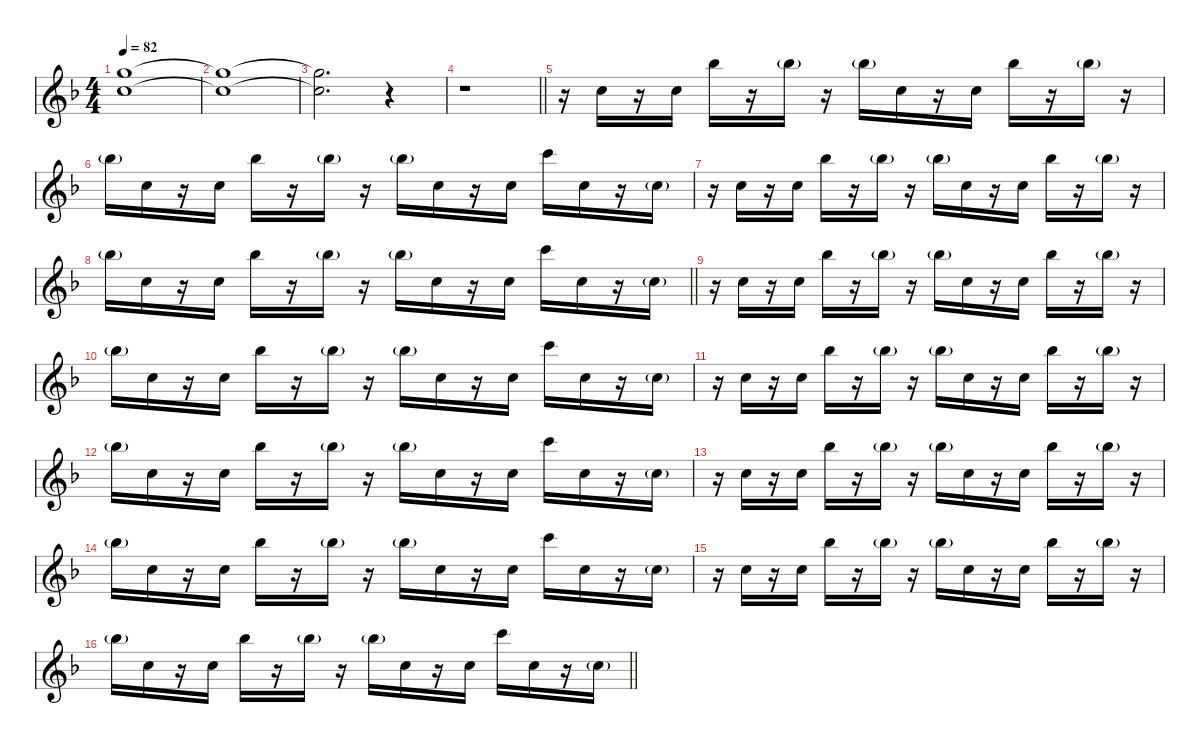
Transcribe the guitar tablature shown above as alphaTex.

\defaultSystemsLayout 4
\hideDynamics
\bracketExtendMode nobrackets
\singleTrackTrackNamePolicy hidden
\multiTrackTrackNamePolicy hidden
\firstSystemTrackNameMode fullname
\firstSystemTrackNameOrientation horizontal
\otherSystemsTrackNameOrientation horizontal
\track ("Synth 1" "vln.") {defaultSystemsLayout 4 instrument stringensemble1}
\staff {score}
\tuning (E4 B3 G3 D3 A2 E2)
\ts (4 4)
\beaming (8 2 2 2 2)
\tempo 82
\clef g2
\ks dminor
(15.1{acc forcenatural} 13.2{acc forcenatural}).1{dy f instrument stringensemble1 beam Down} |
(15.1{t acc forcenatural} 13.2{t acc forcenatural}).1{beam Down} |
(15.1{t acc forcenatural} 13.2{t acc forcenatural}).2{d beam Down} r.4{beam Down} |
\barLineRight lightlight
r.1{beam Down} |
r.16{instrument electricpiano1 beam Down} 8.1{acc forcenatural}.16{beam Down} r.16{beam Down} 8.1{acc forcenatural}.16{beam Down} 18.1{acc b}.16{beam Down} r.16{beam Down} 18.1{g acc b}.16{dy mf beam Down} r.16{beam Down} 18.1{g acc b}.16{beam Down} 8.1{acc forcenatural}.16{dy f beam Down} r.16{beam Down} 8.1{acc forcenatural}.16{beam Down} 18.1{acc b}.16{beam Down} r.16{beam Down} 18.1{g acc b}.16{dy mf beam Down} r.16{beam Down} |
18.1{g acc b}.16{beam Down} 8.1{acc forcenatural}.16{dy f beam Down} r.16{beam Down} 8.1{acc forcenatural}.16{beam Down} 18.1{acc b}.16{beam Down} r.16{beam Down} 18.1{g acc b}.16{dy mf beam Down} r.16{beam Down} 18.1{g acc b}.16{beam Down} 8.1{acc forcenatural}.16{dy f beam Down} r.16{beam Down} 8.1{acc forcenatural}.16{beam Down} 20.1{acc forcenatural}.16{beam Down} 8.1{acc forcenatural}.16{beam Down} r.16{beam Down} 8.1{g acc forcenatural}.16{dy mf beam Down} |
r.16{beam Down} 8.1{acc forcenatural}.16{dy f beam Down} r.16{beam Down} 8.1{acc forcenatural}.16{beam Down} 18.1{acc b}.16{beam Down} r.16{beam Down} 18.1{g acc b}.16{dy mf beam Down} r.16{beam Down} 18.1{g acc b}.16{beam Down} 8.1{acc forcenatural}.16{dy f beam Down} r.16{beam Down} 8.1{acc forcenatural}.16{beam Down} 18.1{acc b}.16{beam Down} r.16{beam Down} 18.1{g acc b}.16{dy mf beam Down} r.16{beam Down} |
\barLineRight lightlight
18.1{g acc b}.16{beam Down} 8.1{acc forcenatural}.16{dy f beam Down} r.16{beam Down} 8.1{acc forcenatural}.16{beam Down} 18.1{acc b}.16{beam Down} r.16{beam Down} 18.1{g acc b}.16{dy mf beam Down} r.16{beam Down} 18.1{g acc b}.16{beam Down} 8.1{acc forcenatural}.16{dy f beam Down} r.16{beam Down} 8.1{acc forcenatural}.16{beam Down} 20.1{acc forcenatural}.16{beam Down} 8.1{acc forcenatural}.16{beam Down} r.16{beam Down} 8.1{g acc forcenatural}.16{dy mf beam Down} |
r.16{beam Down} 8.1{acc forcenatural}.16{dy f beam Down} r.16{beam Down} 8.1{acc forcenatural}.16{beam Down} 18.1{acc b}.16{beam Down} r.16{beam Down} 18.1{g acc b}.16{dy mf beam Down} r.16{beam Down} 18.1{g acc b}.16{beam Down} 8.1{acc forcenatural}.16{dy f beam Down} r.16{beam Down} 8.1{acc forcenatural}.16{beam Down} 18.1{acc b}.16{beam Down} r.16{beam Down} 18.1{g acc b}.16{dy mf beam Down} r.16{beam Down} |
18.1{g acc b}.16{beam Down} 8.1{acc forcenatural}.16{dy f beam Down} r.16{beam Down} 8.1{acc forcenatural}.16{beam Down} 18.1{acc b}.16{beam Down} r.16{beam Down} 18.1{g acc b}.16{dy mf beam Down} r.16{beam Down} 18.1{g acc b}.16{beam Down} 8.1{acc forcenatural}.16{dy f beam Down} r.16{beam Down} 8.1{acc forcenatural}.16{beam Down} 20.1{acc forcenatural}.16{beam Down} 8.1{acc forcenatural}.16{beam Down} r.16{beam Down} 8.1{g acc forcenatural}.16{dy mf beam Down} |
r.16{beam Down} 8.1{acc forcenatural}.16{dy f beam Down} r.16{beam Down} 8.1{acc forcenatural}.16{beam Down} 18.1{acc b}.16{beam Down} r.16{beam Down} 18.1{g acc b}.16{dy mf beam Down} r.16{beam Down} 18.1{g acc b}.16{beam Down} 8.1{acc forcenatural}.16{dy f beam Down} r.16{beam Down} 8.1{acc forcenatural}.16{beam Down} 18.1{acc b}.16{beam Down} r.16{beam Down} 18.1{g acc b}.16{dy mf beam Down} r.16{beam Down} |
18.1{g acc b}.16{beam Down} 8.1{acc forcenatural}.16{dy f beam Down} r.16{beam Down} 8.1{acc forcenatural}.16{beam Down} 18.1{acc b}.16{beam Down} r.16{beam Down} 18.1{g acc b}.16{dy mf beam Down} r.16{beam Down} 18.1{g acc b}.16{beam Down} 8.1{acc forcenatural}.16{dy f beam Down} r.16{beam Down} 8.1{acc forcenatural}.16{beam Down} 20.1{acc forcenatural}.16{beam Down} 8.1{acc forcenatural}.16{beam Down} r.16{beam Down} 8.1{g acc forcenatural}.16{dy mf beam Down} |
r.16{beam Down} 8.1{acc forcenatural}.16{dy f beam Down} r.16{beam Down} 8.1{acc forcenatural}.16{beam Down} 18.1{acc b}.16{beam Down} r.16{beam Down} 18.1{g acc b}.16{dy mf beam Down} r.16{beam Down} 18.1{g acc b}.16{beam Down} 8.1{acc forcenatural}.16{dy f beam Down} r.16{beam Down} 8.1{acc forcenatural}.16{beam Down} 18.1{acc b}.16{beam Down} r.16{beam Down} 18.1{g acc b}.16{dy mf beam Down} r.16{beam Down} |
18.1{g acc b}.16{beam Down} 8.1{acc forcenatural}.16{dy f beam Down} r.16{beam Down} 8.1{acc forcenatural}.16{beam Down} 18.1{acc b}.16{beam Down} r.16{beam Down} 18.1{g acc b}.16{dy mf beam Down} r.16{beam Down} 18.1{g acc b}.16{beam Down} 8.1{acc forcenatural}.16{dy f beam Down} r.16{beam Down} 8.1{acc forcenatural}.16{beam Down} 20.1{acc forcenatural}.16{beam Down} 8.1{acc forcenatural}.16{beam Down} r.16{beam Down} 8.1{g acc forcenatural}.16{dy mf beam Down} |
r.16{beam Down} 8.1{acc forcenatural}.16{dy f beam Down} r.16{beam Down} 8.1{acc forcenatural}.16{beam Down} 18.1{acc b}.16{beam Down} r.16{beam Down} 18.1{g acc b}.16{dy mf beam Down} r.16{beam Down} 18.1{g acc b}.16{beam Down} 8.1{acc forcenatural}.16{dy f beam Down} r.16{beam Down} 8.1{acc forcenatural}.16{beam Down} 18.1{acc b}.16{beam Down} r.16{beam Down} 18.1{g acc b}.16{dy mf beam Down} r.16{beam Down} |
\barLineRight lightlight
18.1{g acc b}.16{beam Down} 8.1{acc forcenatural}.16{dy f beam Down} r.16{beam Down} 8.1{acc forcenatural}.16{beam Down} 18.1{acc b}.16{beam Down} r.16{beam Down} 18.1{g acc b}.16{dy mf beam Down} r.16{beam Down} 18.1{g acc b}.16{beam Down} 8.1{acc forcenatural}.16{dy f beam Down} r.16{beam Down} 8.1{acc forcenatural}.16{beam Down} 20.1{acc forcenatural}.16{beam Down} 8.1{acc forcenatural}.16{beam Down} r.16{beam Down} 8.1{g acc forcenatural}.16{dy mf beam Down}
